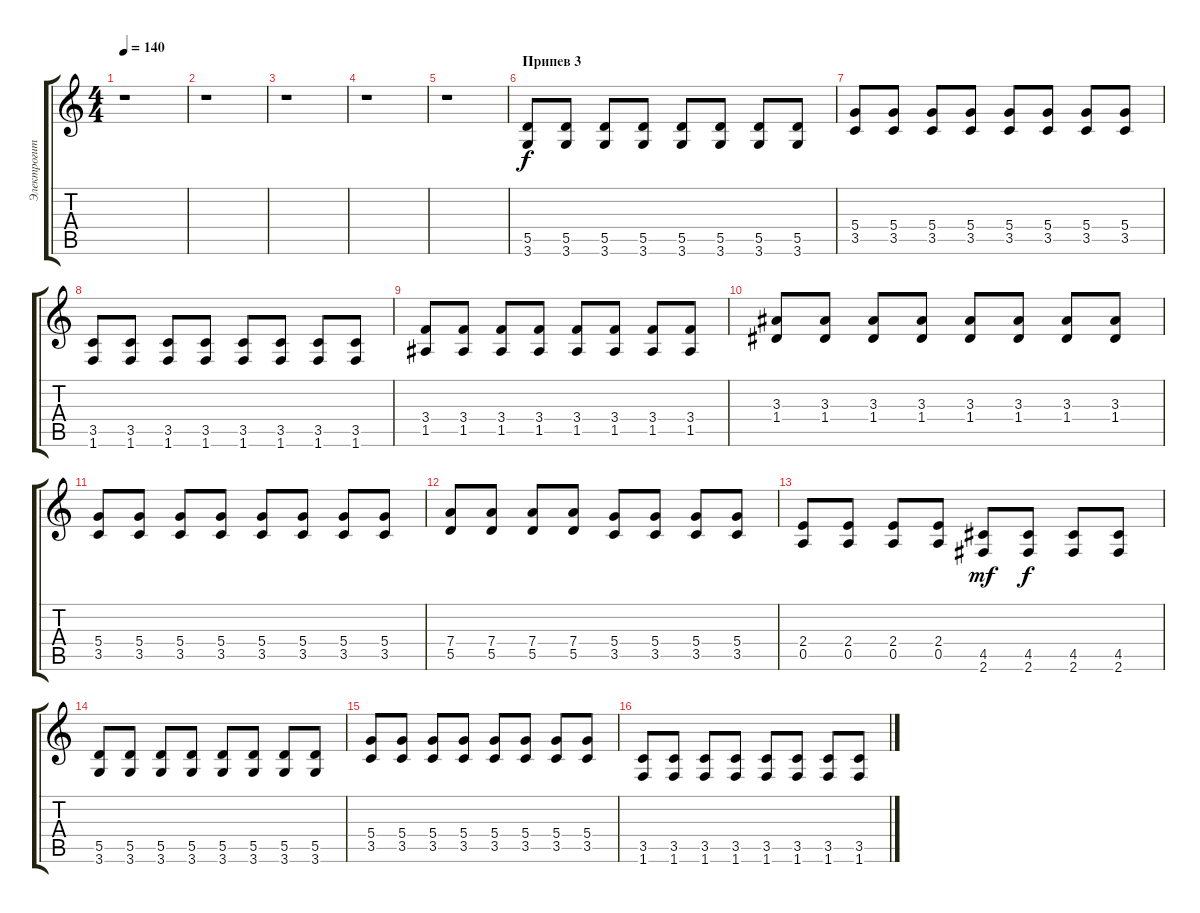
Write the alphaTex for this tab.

\track ("Электрогитара" "Электрогит") {instrument distortionguitar}
\staff {score tabs}
\tuning (E4 B3 G3 D3 A2 E2) {hide}
\ts (4 4)
\tempo 140
\clef g2
\ks c
r.1{dy f} |
r.1 |
r.1 |
r.1 |
r.1 |
\section ("" "Припев 3")
(5.5 3.6).8 (5.5 3.6).8 (5.5 3.6).8 (5.5 3.6).8 (5.5 3.6).8 (5.5 3.6).8 (5.5 3.6).8 (5.5 3.6).8 |
(5.4 3.5).8 (5.4 3.5).8 (5.4 3.5).8 (5.4 3.5).8 (5.4 3.5).8 (5.4 3.5).8 (5.4 3.5).8 (5.4 3.5).8 |
(3.5 1.6).8 (3.5 1.6).8 (3.5 1.6).8 (3.5 1.6).8 (3.5 1.6).8 (3.5 1.6).8 (3.5 1.6).8 (3.5 1.6).8 |
(3.4 1.5).8 (3.4 1.5).8 (3.4 1.5).8 (3.4 1.5).8 (3.4 1.5).8 (3.4 1.5).8 (3.4 1.5).8 (3.4 1.5).8 |
(3.3 1.4).8 (3.3 1.4).8 (3.3 1.4).8 (3.3 1.4).8 (3.3 1.4).8 (3.3 1.4).8 (3.3 1.4).8 (3.3 1.4).8 |
(5.4 3.5).8 (5.4 3.5).8 (5.4 3.5).8 (5.4 3.5).8 (5.4 3.5).8 (5.4 3.5).8 (5.4 3.5).8 (5.4 3.5).8 |
(7.4 5.5).8 (7.4 5.5).8 (7.4 5.5).8 (7.4 5.5).8 (5.4 3.5).8 (5.4 3.5).8 (5.4 3.5).8 (5.4 3.5).8 |
(2.4 0.5).8 (2.4 0.5).8 (2.4 0.5).8 (2.4 0.5).8 (4.5 2.6).8{dy mf} (4.5 2.6).8{dy f} (4.5 2.6).8 (4.5 2.6).8 |
(5.5 3.6).8 (5.5 3.6).8 (5.5 3.6).8 (5.5 3.6).8 (5.5 3.6).8 (5.5 3.6).8 (5.5 3.6).8 (5.5 3.6).8 |
(5.4 3.5).8 (5.4 3.5).8 (5.4 3.5).8 (5.4 3.5).8 (5.4 3.5).8 (5.4 3.5).8 (5.4 3.5).8 (5.4 3.5).8 |
(3.5 1.6).8 (3.5 1.6).8 (3.5 1.6).8 (3.5 1.6).8 (3.5 1.6).8 (3.5 1.6).8 (3.5 1.6).8 (3.5 1.6).8
